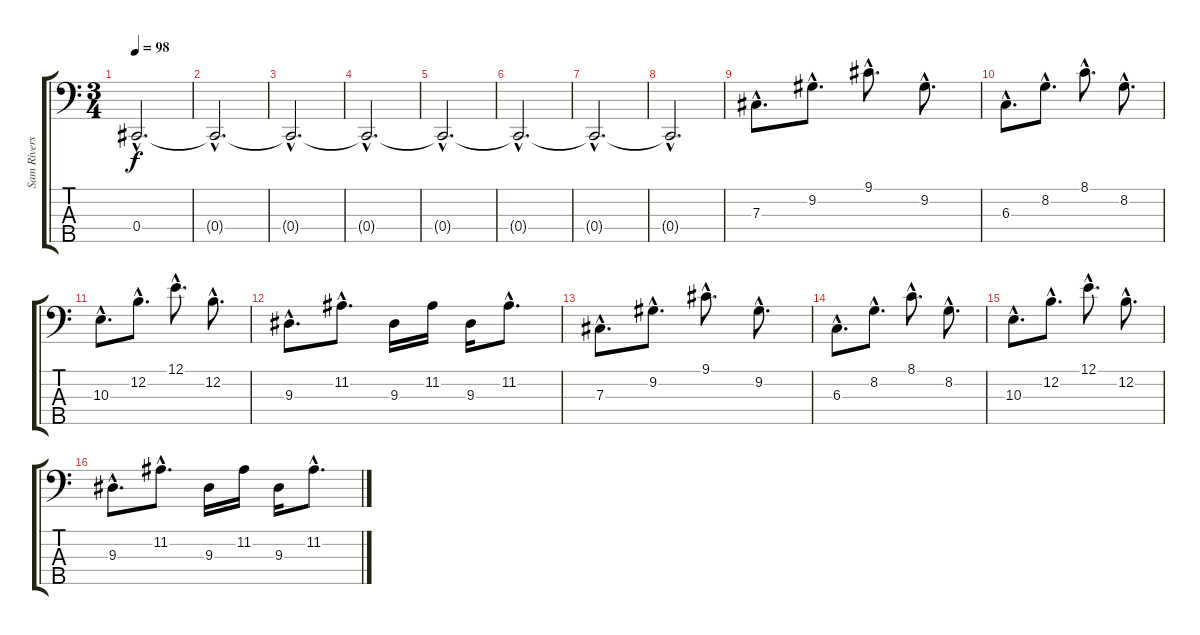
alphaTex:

\track ("Sam Rivers - Bass" "Sam Rivers") {instrument electricbassfinger}
\staff {score tabs}
\tuning (E2 B1 Gb1 Db1 Ab0) {hide}
\ts (3 4)
\tempo 98
\clef f4
\ks c
0.4{hac t}.2{d dy f} |
0.4{hac t}.2{d} |
0.4{hac t}.2{d} |
0.4{hac t}.2{d} |
0.4{hac t}.2{d} |
0.4{hac t}.2{d} |
0.4{hac t}.2{d} |
0.4{hac t}.2{d} |
7.3{hac}.8{d} 9.2{hac}.8{d} 9.1{hac}.8{d} 9.2{hac}.8{d} |
6.3{hac}.8{d} 8.2{hac}.8{d} 8.1{hac}.8{d} 8.2{hac}.8{d} |
10.3{hac}.8{d} 12.2{hac}.8{d} 12.1{hac}.8{d} 12.2{hac}.8{d} |
9.3{hac}.8{d} 11.2{hac}.8{d} 9.3.16 11.2.16 9.3.16 11.2{hac}.8{d} |
7.3{hac}.8{d} 9.2{hac}.8{d} 9.1{hac}.8{d} 9.2{hac}.8{d} |
6.3{hac}.8{d} 8.2{hac}.8{d} 8.1{hac}.8{d} 8.2{hac}.8{d} |
10.3{hac}.8{d} 12.2{hac}.8{d} 12.1{hac}.8{d} 12.2{hac}.8{d} |
9.3{hac}.8{d} 11.2{hac}.8{d} 9.3.16 11.2.16 9.3.16 11.2{hac}.8{d}
